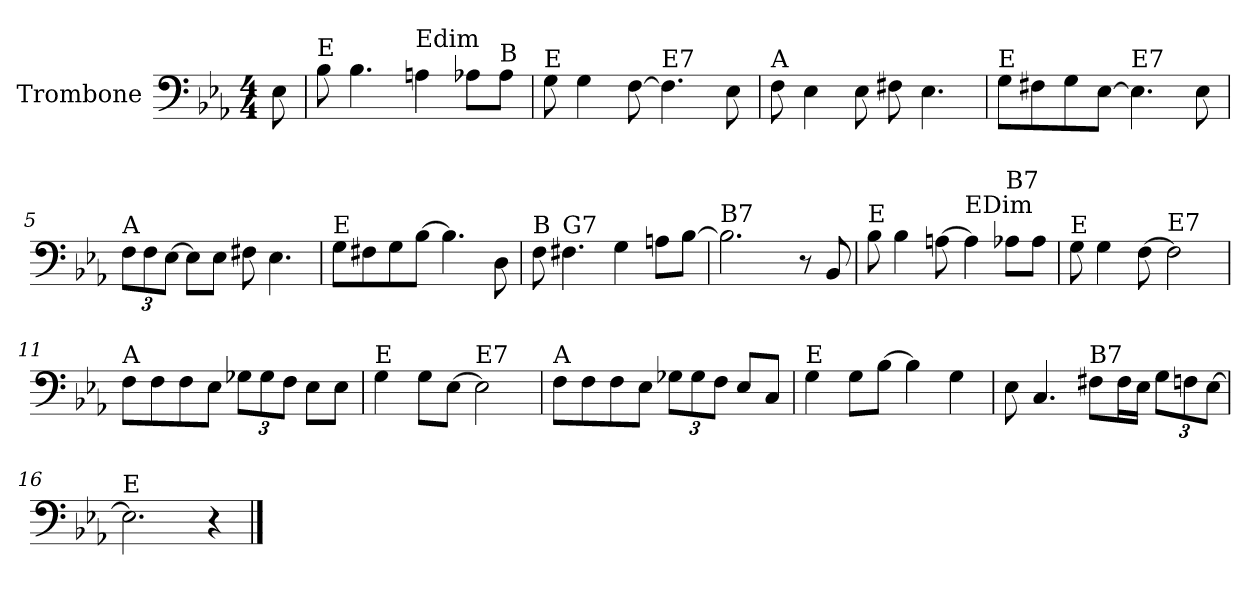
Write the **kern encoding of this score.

**kern
*part1
*staff1
*I"Trombone
*I'Trb
*clefF4
*k[b-e-a-]
*E-:
*M4/4
=
8E-\
=1
!LO:TX:a:t=E
8B-\
4.B-\
!LO:TX:a:t=Edim
4An\
8A-X\L
!LO:TX:a:t=B
8A-\J
=2
!LO:TX:a:t=E
8G\
4G\
[8F\
!LO:TX:a:t=E7
4.F\]
8E-\
=3
!LO:TX:a:t=A
8F\
4E-\
8E-\
8F#X\
4.E-\
=4
!LO:TX:a:t=E
8G\L
8F#X\
8G\
[8E-\J
!LO:TX:a:t=E7
4.E-\]
8E-\
!!LO:LB:g=z
=5
*Xbrackettup
!LO:TX:a:t=A
12F\L
12F\
[12E-\J
8E-\L]
8E-\J
8F#X\
4.E-\
=6
!LO:TX:a:t=E
8G\L
8F#X\
8G\
[8B-\J
4.B-\]
8D\
=7
!LO:TX:a:t=B
8F\
!LO:TX:a:t=G7
4.F#X\
4G\
8An\L
[8B-\J
=8
!LO:TX:a:t=B7
2.B-\]
8r
8BB-/
!!LO:LB:g=z
=9
!LO:TX:a:t=E
8B-\
4B-\
[8An\
!LO:TX:a:t=EDim
4A\]
!LO:TX:a:t=B7
8A-X\L
8A-\J
=10
!LO:TX:a:t=E
8G\
4G\
[8F\
!LO:TX:a:t=E7
2F\]
=11
!LO:TX:a:t=A
8F\L
8F\
8F\
8E-\J
12G-X\L
12G-\
12F\J
8E-\L
8E-\J
=12
!LO:TX:a:t=E
4G\
8G\L
[8E-\J
!LO:TX:a:t=E7
2E-\]
!!LO:LB:g=z
=13
!LO:TX:a:t=A
8F\L
8F\
8F\
8E-\J
12G-X\L
12G-\
12F\J
8E-/L
8C/J
=14
!LO:TX:a:t=E
4G\
8G\L
[8B-\J
4B-\]
4G\
=15
8E-\
4.C/
!LO:TX:a:t=B7
8F#X\L
16F#\L
16E-\JJ
12G\L
12Fn\
[12E-\J
=16
!LO:TX:a:t=E
2.E-\]
4r
==
*-
